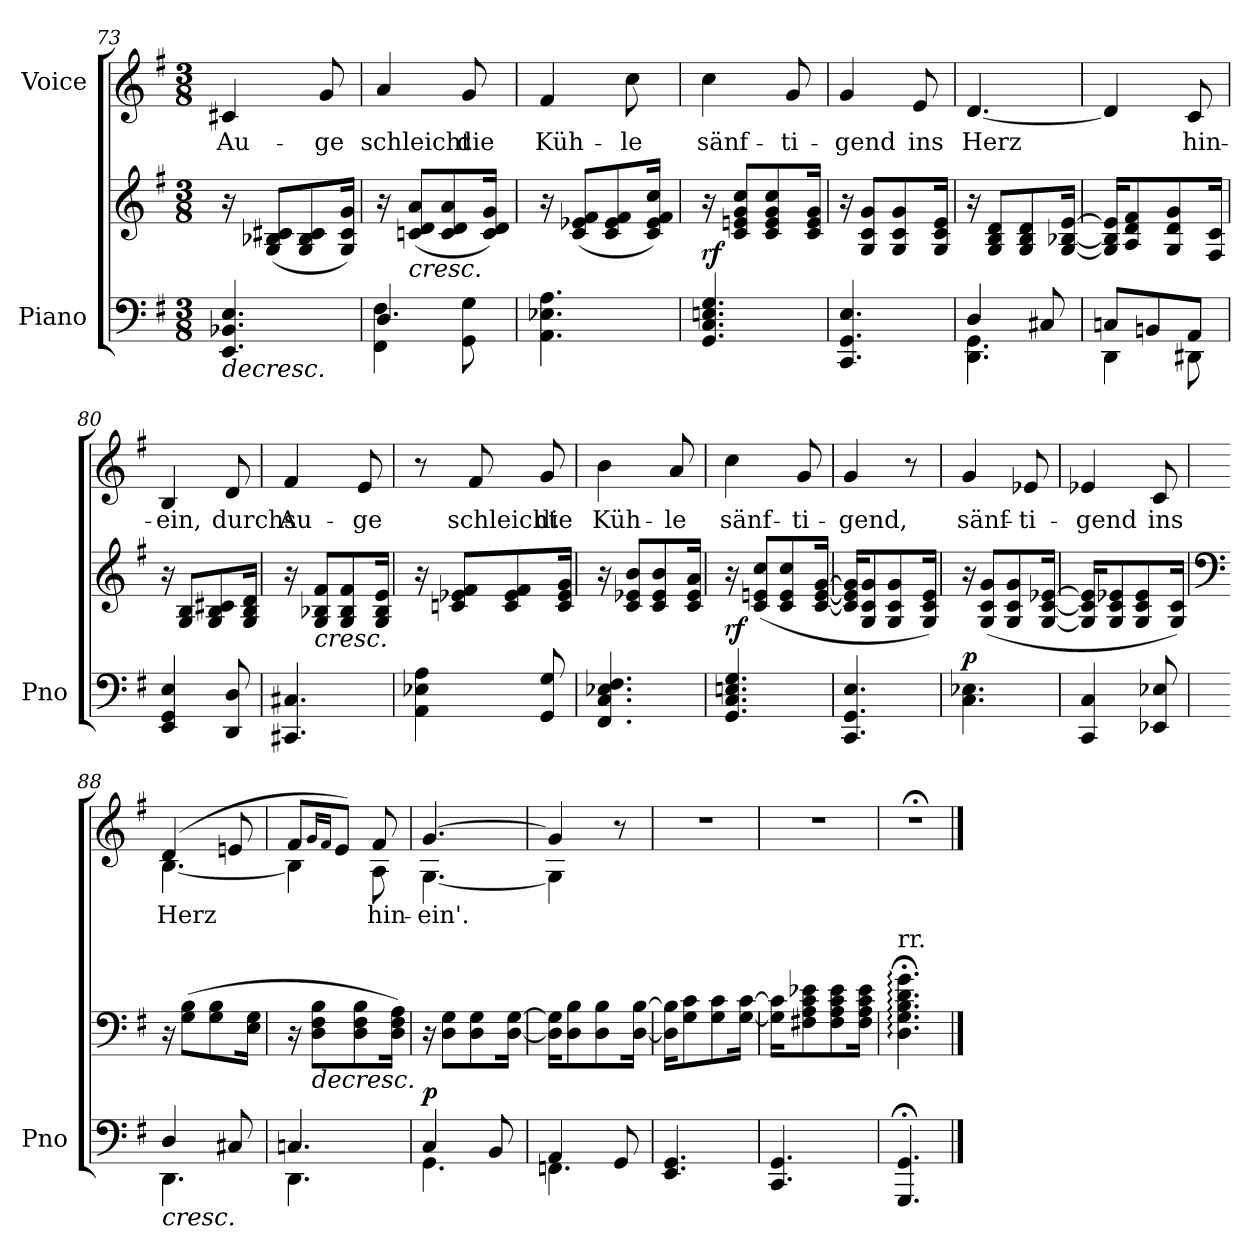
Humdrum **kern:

**kern	**kern	**dynam	**kern	**text
*part2	*part2	*part2	*part1	*part1
*staff3	*staff2	*staff2/3	*staff1	*staff1
*I"Piano	*	*	*I"Voice	*
*I'Pno	*	*	*	*
*clefF4	*clefG2	*	*clefG2	*
*k[f#]	*k[f#]	*	*k[f#]	*
*M3/8	*M3/8	*	*M3/8	*
=73	=73	=73	=73	=73
!	!	!LO:HP:b=2	!	!LO:LY:b
4.EE/ 4.BB-X/ 4.E/	16r	>	4c#X/	Au-
.	(>8G/ 8B-X/ 8c#X/L	.	.	.
.	8G/ 8B-/ 8c#/	.	.	.
!	!	!	!	!LO:LY:b
.	.	.	8g/	-ge
.	16G/ 16c#/ 16g/Jk)	.	.	.
!!LO:LB:g=z
=74	=74	=74	=74	=74
*^	*	*	*	*
!	!	!	!	!	!LO:LY:b
4.D/	4FF#\ 4F#\	16r	.	4a/	schleicht
!	!	!	!LO:HP:b	!	!
.	.	(>8cn/ 8d/ 8a/L	<	.	.
.	.	8c/ 8d/ 8a/	]	.	.
!	!	!	!	!	!LO:LY:b
.	8GG\ 8G\	.	.	8g/	die
.	.	16c/ 16d/ 16g/Jk)	.	.	.
*v	*v	*	*	*	*
=75	=75	=75	=75	=75
!	!	!	!	!LO:LY:b
4.AA\ 4.E-X\ 4.A\	16r	.	4f#/	Küh-
.	(>8c/ 8e-X/ 8f#/L	.	.	.
.	8c/ 8e-/ 8f#/	.	.	.
!	!	!	!	!LO:LY:b
.	.	.	8cc\	-le
.	16c/ 16e-/ 16f#/ 16cc/Jk)	.	.	.
=76	=76	=76	=76	=76
!	!	!LO:DY:a=2	!	!LO:LY:b
4.GG/ 4.C/ 4.En/ 4.G/	16r	rf	4cc\	sänf-
.	8c/ 8en/ 8g/ 8cc/L	.	.	.
.	8c/ 8e/ 8g/ 8cc/	.	.	.
!	!	!	!	!LO:LY:b
.	.	.	8g/	-ti-
.	16c/ 16e/ 16g/Jk	.	.	.
=77	=77	=77	=77	=77
!	!	!	!	!LO:LY:b
4.CC/ 4.GG/ 4.E/	16r	.	4g/	-gend
.	8G/ 8c/ 8g/L	.	.	.
.	8G/ 8c/ 8g/	.	.	.
!	!	!	!	!LO:LY:b
.	.	.	8e/	ins
.	16G/ 16c/ 16e/Jk	.	.	.
.	.	[	.	.
=78	=78	=78	=78	=78
*^	*	*	*	*
!	!	!	!	!	!LO:LY:b
4D/	4.DD\ 4.GG\	16r	.	[4.d/	Herz
.	.	8G/ 8B/ 8d/L	.	.	.
.	.	8G/ 8B/ 8d/	.	.	.
8C#X/	.	.	.	.	.
.	.	[16G/ [16B-X/ [16e/Jk	.	.	.
=79	=79	=79	=79	=79	=79
8Cn/L	4DD\	16G/] 16B-/] 16e/]KL	.	4d/]	.
.	.	8A/ 8d/ 8f#/	.	.	.
8BBn/	.	.	.	.	.
.	.	8G/ 8d/ 8g/	.	.	.
!	!	!	!	!	!LO:LY:b
8AA/J	8DD#X\	.	.	8c/	hin-
.	.	16F#/ 16c/Jk	.	.	.
*v	*v	*	*	*	*
=80	=80	=80	=80	=80
!	!	!	!	!LO:LY:b
4EE/ 4GG/ 4E/	16r	.	4B/	-ein,
.	8G/ 8B/L	.	.	.
.	8G/ 8B/ 8c#X/	.	.	.
!	!	!	!	!LO:LY:b
8DD/ 8D/	.	.	8d/	durchs
.	16G/ 16B/ 16d/Jk	.	.	.
!!LO:LB:g=z
=81	=81	=81	=81	=81
!	!	!	!	!LO:LY:b
4.CC#X/ 4.C#X/	16r	.	4f#/	Au-
!	!LO:TX:b:i:t=cresc.	!	!	!
.	8G/ 8B-X/ 8f#/L	.	.	.
.	8G/ 8B-/ 8f#/	.	.	.
!	!	!	!	!LO:LY:b
.	.	.	8e/	-ge
.	16G/ 16B-/ 16e/Jk	.	.	.
=82	=82	=82	=82	=82
4AA\ 4E-X\ 4A\	16r	.	8r	.
.	8cn/ 8e-X/ 8f#/L	.	.	.
!	!	!	!	!LO:LY:b
.	.	.	8f#/	schleicht
.	8c/ 8e-/ 8f#/	.	.	.
!	!	!	!	!LO:LY:b
8GG/ 8G/	.	.	8g/	die
.	16c/ 16e-/ 16g/Jk	.	.	.
=83	=83	=83	=83	=83
!	!	!	!	!LO:LY:b
4.FF#/ 4.C/ 4.E-X/ 4.F#/	16r	.	4b\	Küh-
.	8c/ 8e-X/ 8b/L	.	.	.
.	8c/ 8e-/ 8b/	.	.	.
!	!	!	!	!LO:LY:b
.	.	.	8a/	-le
.	16c/ 16e-/ 16a/Jk	.	.	.
=84	=84	=84	=84	=84
!	!	!LO:DY:a=2	!	!LO:LY:b
4.GG/ 4.C/ 4.En/ 4.G/	16r	rf	4cc\	sänf-
.	(>8c/ 8en/ 8cc/L	.	.	.
.	8c/ 8e/ 8cc/	.	.	.
!	!	!	!	!LO:LY:b
.	.	.	8g/	-ti-
.	[16c/ [16e/ [16g/Jk	.	.	.
=85	=85	=85	=85	=85
!	!	!	!	!LO:LY:b
4.CC/ 4.GG/ 4.E/	16c/] 16e/] 16g/]KL	.	4g/	-gend,
.	8G/ 8c/ 8g/	.	.	.
.	8G/ 8c/ 8g/	.	.	.
.	.	.	8r	.
.	16G/ 16c/ 16e/Jk)	.	.	.
=86	=86	=86	=86	=86
!	!	!LO:DY:a=2	!	!LO:LY:b
4.C\ 4.E-X\	16r	p	4g/	sänf-
.	(>8G/ 8c/ 8g/L	.	.	.
.	8G/ 8c/ 8g/	.	.	.
!	!	!	!	!LO:LY:b
.	.	.	8e-X/	-ti-
.	[16G/ [16c/ [16e-X/Jk	.	.	.
=87	=87	=87	=87	=87
!	!	!	!	!LO:LY:b
4CC/ 4C/	16G/] 16c/] 16e-/]KL	.	4e-X/	-gend
.	8G/ 8c/ 8e-X/	.	.	.
.	8G/ 8c/ 8e-/	.	.	.
!	!	!	!	!LO:LY:b
8EE-X/ 8E-X/	.	.	8c/	ins
.	16G/ 16c/Jk)	.	.	.
!!LO:LB:g=z
=88	=88	=88	=88	=88
*	*clefF4	*	*	*
!	!	!LO:HP:b=2	!	!LO:LY:b
*^	*	*	*^	*
4D/	4.DD\	16r	<	(>4d/	[4.B\	Herz
.	.	(>8G\ 8B\L	.	.	.	.
.	.	8G\ 8B\	.	.	.	.
8C#X/	.	.	.	8en/	.	.
.	.	16E\ 16G\Jk	.	.	.	.
=89	=89	=89	=89	=89	=89	=89
4.Cn/	4.DD\	16r	.	8f#/L	4B\]	.
!	!	!	!LO:HP:b	!	!	!
.	.	8D\ 8F#\ 8B\L	>	.	.	.
.	.	.	.	16qg/LL	.	.
.	.	.	.	16qf#/JJ	.	.
.	.	.	.	8e/J)	.	.
.	.	8D\ 8F#\ 8B\	[	.	.	.
!	!	!	!	!	!	!LO:LY:b
.	.	.	.	8f#/	8A\	hin-
.	.	16D\ 16F#\ 16A\Jk)	.	.	.	.
=90	=90	=90	=90	=90	=90	=90
!	!	!	!LO:DY:a=2	!	!	!LO:LY:b
4C/	4.GG\	16r	p	[4.g/	[4.G\	ein'.
.	.	8D\ 8G\L	.	.	.	.
.	.	8D\ 8G\	.	.	.	.
8BB/	.	.	.	.	.	.
.	.	[16D\ [16G\Jk	.	.	.	.
=91	=91	=91	=91	=91	=91	=91
4AA/	4.FFn\	16D\] 16G\]KL	.	4g/]	4G\]	.
.	.	8D\ 8B\	.	.	.	.
.	.	8D\ 8B\	.	.	.	.
8GG/	.	.	.	8r	8ryy	.
.	.	[16D\ [16B\Jk	.	.	.	.
*v	*v	*	*	*v	*v	*
=92	=92	=92	=92	=92
4.EE/ 4.GG/	16D\] 16B\]KL	.	4.r	.
.	8G\ 8c\	]	.	.
.	8G\ 8c\	.	.	.
.	[16G\ [16c\Jk	.	.	.
=93	=93	=93	=93	=93
4.CC/ 4.GG/	16G\] 16c\]KL	.	4.r	.
.	8F#X\ 8A\ 8c\ 8e-X\	.	.	.
.	8F#\ 8A\ 8c\ 8e-\	.	.	.
.	16F#\ 16A\ 16c\ 16e-\Jk	.	.	.
=94	=94	=94	=94	=94
!	!LO:TX:a:t=rr.	!	!	!
4.GGG/;< 4.GG/;<	4.D\;<: 4.G\;<: 4.B\;<: 4.d\;<: 4.g\;<:	.	4.r;<	.
==	==	==	==	==
*-	*-	*-	*-	*-
